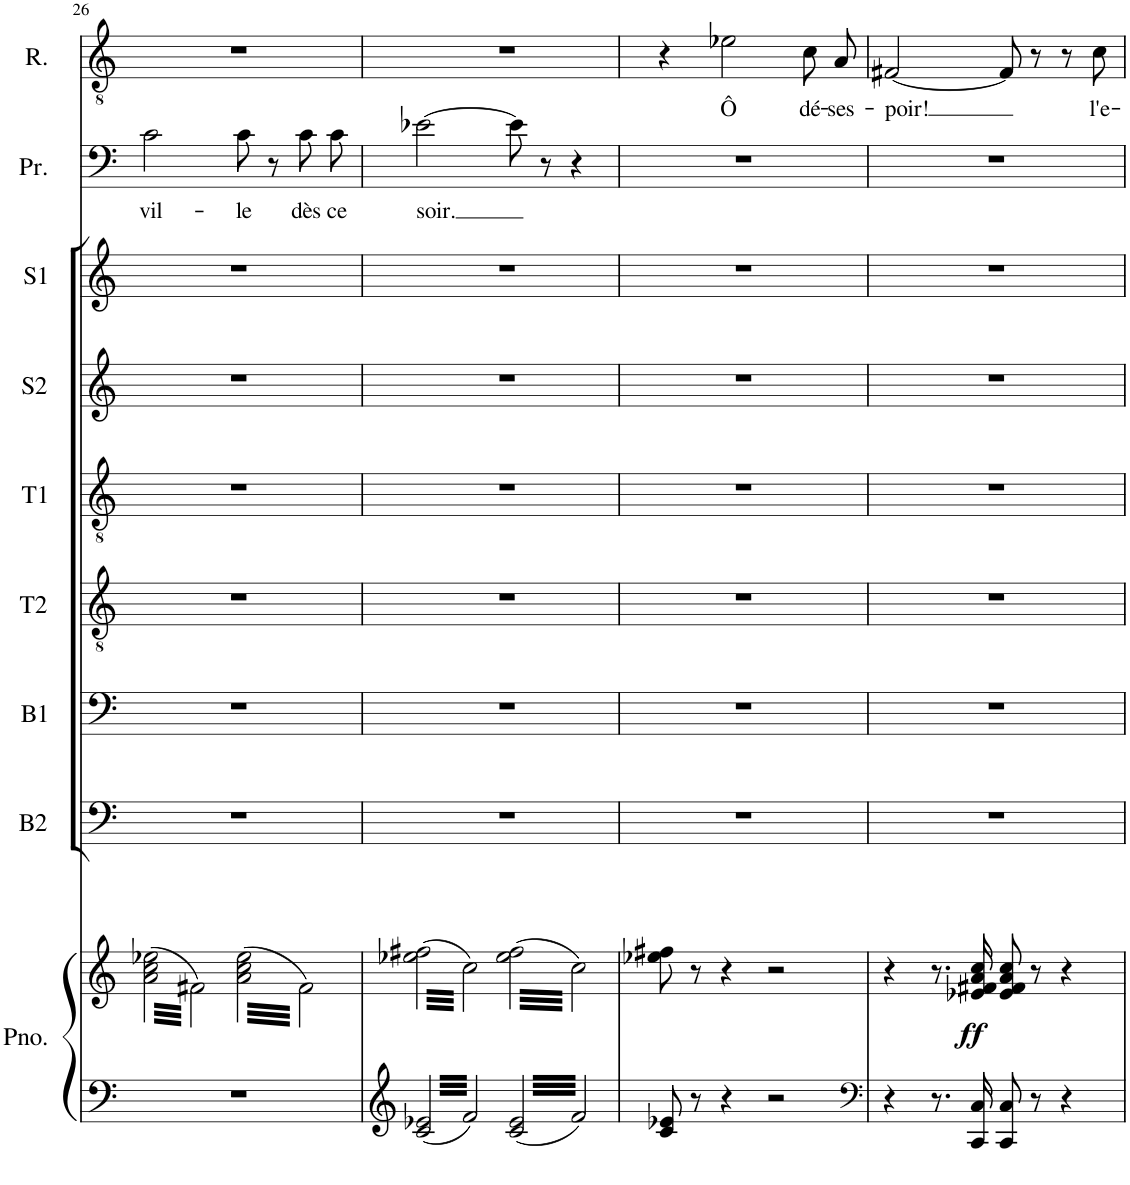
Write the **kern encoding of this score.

**kern	**kern	**dynam	**kern	**kern	**kern	**kern	**kern	**kern	**kern	**text	**kern	**text
*part9	*part9	*part9	*part8	*part7	*part6	*part5	*part4	*part3	*part2	*part2	*part1	*part1
*staff10	*staff9	*staff9/10	*staff8	*staff7	*staff6	*staff5	*staff4	*staff3	*staff2	*staff2	*staff1	*staff1
*I"Piano	*	*	*I"Basse 2	*I"Basse 1	*I"Tenor 2	*I"Tenor 1	*I"Soprano 2	*I"Soprano 1	*I"Prince	*	*I"Roméo	*
*I'Pno.	*	*	*I'B2	*I'B1	*I'T2	*I'T1	*I'S2	*I'S1	*I'Pr.	*	*I'R.	*
!!LO:PB:g=z
*clefF4	*clefG2	*	*clefF4	*clefF4	*clefGv2	*clefGv2	*clefG2	*clefG2	*clefF4	*	*clefGv2	*
*k[]	*k[]	*	*k[]	*k[]	*k[]	*k[]	*k[]	*k[]	*k[]	*	*k[]	*
*M2/2	*M2/2	*	*M2/2	*M2/2	*M2/2	*M2/2	*M2/2	*M2/2	*M2/2	*	*M2/2	*
*met(c|)	*met(c|)	*	*met(c|)	*met(c|)	*met(c|)	*met(c|)	*met(c|)	*met(c|)	*met(c|)	*	*met(c|)	*
=26	=26	=26	=26	=26	=26	=26	=26	=26	=26	=26	=26	=26
!	!	!	!	!	!	!	!	!	!	!LO:LY:b	!	!
*	*tremolo	*	*	*	*	*	*	*	*	*	*	*
1r	(64a\ 64cc\ 64ee-X\LLLL	.	1r	1r	1r	1r	1r	1r	2c\	vil-	1r	.
.	64f#X\)	.	.	.	.	.	.	.	.	.	.	.
.	64a\ 64cc\ 64ee-X\	.	.	.	.	.	.	.	.	.	.	.
.	64f#X\)	.	.	.	.	.	.	.	.	.	.	.
.	64a\ 64cc\ 64ee-X\	.	.	.	.	.	.	.	.	.	.	.
.	64f#X\)	.	.	.	.	.	.	.	.	.	.	.
.	64a\ 64cc\ 64ee-X\	.	.	.	.	.	.	.	.	.	.	.
.	64f#X\)	.	.	.	.	.	.	.	.	.	.	.
.	64a\ 64cc\ 64ee-X\	.	.	.	.	.	.	.	.	.	.	.
.	64f#X\)	.	.	.	.	.	.	.	.	.	.	.
.	64a\ 64cc\ 64ee-X\	.	.	.	.	.	.	.	.	.	.	.
.	64f#X\)	.	.	.	.	.	.	.	.	.	.	.
.	64a\ 64cc\ 64ee-X\	.	.	.	.	.	.	.	.	.	.	.
.	64f#X\)	.	.	.	.	.	.	.	.	.	.	.
.	64a\ 64cc\ 64ee-X\	.	.	.	.	.	.	.	.	.	.	.
.	64f#X\)	.	.	.	.	.	.	.	.	.	.	.
.	64a\ 64cc\ 64ee-X\	.	.	.	.	.	.	.	.	.	.	.
.	64f#X\)	.	.	.	.	.	.	.	.	.	.	.
.	64a\ 64cc\ 64ee-X\	.	.	.	.	.	.	.	.	.	.	.
.	64f#X\)	.	.	.	.	.	.	.	.	.	.	.
.	64a\ 64cc\ 64ee-X\	.	.	.	.	.	.	.	.	.	.	.
.	64f#X\)	.	.	.	.	.	.	.	.	.	.	.
.	64a\ 64cc\ 64ee-X\	.	.	.	.	.	.	.	.	.	.	.
.	64f#X\)	.	.	.	.	.	.	.	.	.	.	.
.	64a\ 64cc\ 64ee-X\	.	.	.	.	.	.	.	.	.	.	.
.	64f#X\)	.	.	.	.	.	.	.	.	.	.	.
.	64a\ 64cc\ 64ee-X\	.	.	.	.	.	.	.	.	.	.	.
.	64f#X\)	.	.	.	.	.	.	.	.	.	.	.
.	64a\ 64cc\ 64ee-X\	.	.	.	.	.	.	.	.	.	.	.
.	64f#X\)	.	.	.	.	.	.	.	.	.	.	.
.	64a\ 64cc\ 64ee-X\	.	.	.	.	.	.	.	.	.	.	.
.	64f#X\)JJJJ	.	.	.	.	.	.	.	.	.	.	.
!	!	!	!	!	!	!	!	!	!	!LO:LY:b	!	!
.	(64a\ 64cc\ 64ee-\LLLL	.	.	.	.	.	.	.	8c\	-le	.	.
.	64f#\)	.	.	.	.	.	.	.	.	.	.	.
.	64a\ 64cc\ 64ee-\	.	.	.	.	.	.	.	.	.	.	.
.	64f#\)	.	.	.	.	.	.	.	.	.	.	.
.	64a\ 64cc\ 64ee-\	.	.	.	.	.	.	.	.	.	.	.
.	64f#\)	.	.	.	.	.	.	.	.	.	.	.
.	64a\ 64cc\ 64ee-\	.	.	.	.	.	.	.	.	.	.	.
.	64f#\)	.	.	.	.	.	.	.	.	.	.	.
.	64a\ 64cc\ 64ee-\	.	.	.	.	.	.	.	8r	.	.	.
.	64f#\)	.	.	.	.	.	.	.	.	.	.	.
.	64a\ 64cc\ 64ee-\	.	.	.	.	.	.	.	.	.	.	.
.	64f#\)	.	.	.	.	.	.	.	.	.	.	.
.	64a\ 64cc\ 64ee-\	.	.	.	.	.	.	.	.	.	.	.
.	64f#\)	.	.	.	.	.	.	.	.	.	.	.
.	64a\ 64cc\ 64ee-\	.	.	.	.	.	.	.	.	.	.	.
.	64f#\)	.	.	.	.	.	.	.	.	.	.	.
!	!	!	!	!	!	!	!	!	!	!LO:LY:b	!	!
.	64a\ 64cc\ 64ee-\	.	.	.	.	.	.	.	8c\L	dès	.	.
.	64f#\)	.	.	.	.	.	.	.	.	.	.	.
.	64a\ 64cc\ 64ee-\	.	.	.	.	.	.	.	.	.	.	.
.	64f#\)	.	.	.	.	.	.	.	.	.	.	.
.	64a\ 64cc\ 64ee-\	.	.	.	.	.	.	.	.	.	.	.
.	64f#\)	.	.	.	.	.	.	.	.	.	.	.
.	64a\ 64cc\ 64ee-\	.	.	.	.	.	.	.	.	.	.	.
.	64f#\)	.	.	.	.	.	.	.	.	.	.	.
!	!	!	!	!	!	!	!	!	!	!LO:LY:b	!	!
.	64a\ 64cc\ 64ee-\	.	.	.	.	.	.	.	8c\J	ce	.	.
.	64f#\)	.	.	.	.	.	.	.	.	.	.	.
.	64a\ 64cc\ 64ee-\	.	.	.	.	.	.	.	.	.	.	.
.	64f#\)	.	.	.	.	.	.	.	.	.	.	.
.	64a\ 64cc\ 64ee-\	.	.	.	.	.	.	.	.	.	.	.
.	64f#\)	.	.	.	.	.	.	.	.	.	.	.
.	64a\ 64cc\ 64ee-\	.	.	.	.	.	.	.	.	.	.	.
.	64f#\)JJJJ	.	.	.	.	.	.	.	.	.	.	.
=27	=27	=27	=27	=27	=27	=27	=27	=27	=27	=27	=27	=27
!	!	!	!	!	!	!	!	!	!	!LO:LY:b	!	!
6.c/ 6.e-X/	(64ee-X\ 64ff#X\LLLL	.	1r	1r	1r	1r	1r	1r	[2e-X\	soir.	1r	.
.	64cc\)	.	.	.	.	.	.	.	.	.	.	.
.	64ee-X\ 64ff#X\	.	.	.	.	.	.	.	.	.	.	.
.	64cc\)	.	.	.	.	.	.	.	.	.	.	.
.	64ee-X\ 64ff#X\	.	.	.	.	.	.	.	.	.	.	.
.	64cc\)	.	.	.	.	.	.	.	.	.	.	.
.	64ee-X\ 64ff#X\	.	.	.	.	.	.	.	.	.	.	.
.	64cc\)	.	.	.	.	.	.	.	.	.	.	.
.	64ee-X\ 64ff#X\	.	.	.	.	.	.	.	.	.	.	.
.	64cc\)	.	.	.	.	.	.	.	.	.	.	.
.	64ee-X\ 64ff#X\	.	.	.	.	.	.	.	.	.	.	.
.	64cc\)	.	.	.	.	.	.	.	.	.	.	.
.	64ee-X\ 64ff#X\	.	.	.	.	.	.	.	.	.	.	.
.	64cc\)	.	.	.	.	.	.	.	.	.	.	.
.	64ee-X\ 64ff#X\	.	.	.	.	.	.	.	.	.	.	.
.	64cc\)	.	.	.	.	.	.	.	.	.	.	.
6.f/	64ee-X\ 64ff#X\	.	.	.	.	.	.	.	.	.	.	.
.	64cc\)	.	.	.	.	.	.	.	.	.	.	.
.	64ee-X\ 64ff#X\	.	.	.	.	.	.	.	.	.	.	.
.	64cc\)	.	.	.	.	.	.	.	.	.	.	.
.	64ee-X\ 64ff#X\	.	.	.	.	.	.	.	.	.	.	.
.	64cc\)	.	.	.	.	.	.	.	.	.	.	.
.	64ee-X\ 64ff#X\	.	.	.	.	.	.	.	.	.	.	.
.	64cc\)	.	.	.	.	.	.	.	.	.	.	.
.	64ee-X\ 64ff#X\	.	.	.	.	.	.	.	.	.	.	.
.	64cc\)	.	.	.	.	.	.	.	.	.	.	.
.	64ee-X\ 64ff#X\	.	.	.	.	.	.	.	.	.	.	.
.	64cc\)	.	.	.	.	.	.	.	.	.	.	.
.	64ee-X\ 64ff#X\	.	.	.	.	.	.	.	.	.	.	.
.	64cc\)	.	.	.	.	.	.	.	.	.	.	.
.	64ee-X\ 64ff#X\	.	.	.	.	.	.	.	.	.	.	.
.	64cc\)JJJJ	.	.	.	.	.	.	.	.	.	.	.
6.c/ 6.e-/	(64ee-\ 64ff#\LLLL	.	.	.	.	.	.	.	8e-\]	.	.	.
.	64cc\)	.	.	.	.	.	.	.	.	.	.	.
.	64ee-\ 64ff#\	.	.	.	.	.	.	.	.	.	.	.
.	64cc\)	.	.	.	.	.	.	.	.	.	.	.
.	64ee-\ 64ff#\	.	.	.	.	.	.	.	.	.	.	.
.	64cc\)	.	.	.	.	.	.	.	.	.	.	.
.	64ee-\ 64ff#\	.	.	.	.	.	.	.	.	.	.	.
.	64cc\)	.	.	.	.	.	.	.	.	.	.	.
.	64ee-\ 64ff#\	.	.	.	.	.	.	.	8r	.	.	.
.	64cc\)	.	.	.	.	.	.	.	.	.	.	.
.	64ee-\ 64ff#\	.	.	.	.	.	.	.	.	.	.	.
.	64cc\)	.	.	.	.	.	.	.	.	.	.	.
.	64ee-\ 64ff#\	.	.	.	.	.	.	.	.	.	.	.
.	64cc\)	.	.	.	.	.	.	.	.	.	.	.
.	64ee-\ 64ff#\	.	.	.	.	.	.	.	.	.	.	.
.	64cc\)	.	.	.	.	.	.	.	.	.	.	.
6.f/	64ee-\ 64ff#\	.	.	.	.	.	.	.	4r	.	.	.
.	64cc\)	.	.	.	.	.	.	.	.	.	.	.
.	64ee-\ 64ff#\	.	.	.	.	.	.	.	.	.	.	.
.	64cc\)	.	.	.	.	.	.	.	.	.	.	.
.	64ee-\ 64ff#\	.	.	.	.	.	.	.	.	.	.	.
.	64cc\)	.	.	.	.	.	.	.	.	.	.	.
.	64ee-\ 64ff#\	.	.	.	.	.	.	.	.	.	.	.
.	64cc\)	.	.	.	.	.	.	.	.	.	.	.
.	64ee-\ 64ff#\	.	.	.	.	.	.	.	.	.	.	.
.	64cc\)	.	.	.	.	.	.	.	.	.	.	.
.	64ee-\ 64ff#\	.	.	.	.	.	.	.	.	.	.	.
.	64cc\)	.	.	.	.	.	.	.	.	.	.	.
.	64ee-\ 64ff#\	.	.	.	.	.	.	.	.	.	.	.
.	64cc\)	.	.	.	.	.	.	.	.	.	.	.
.	64ee-\ 64ff#\	.	.	.	.	.	.	.	.	.	.	.
.	64cc\)JJJJ	.	.	.	.	.	.	.	.	.	.	.
*	*Xtremolo	*	*	*	*	*	*	*	*	*	*	*
=28	=28	=28	=28	=28	=28	=28	=28	=28	=28	=28	=28	=28
8c/ 8e-X/	8ee-X\ 8ff#X\	.	1r	1r	1r	1r	1r	1r	1r	.	4r	.
.	.	.	.	.	.	.	.	.	.	.	.	.
.	.	.	.	.	.	.	.	.	.	.	.	.
.	.	.	.	.	.	.	.	.	.	.	.	.
.	.	.	.	.	.	.	.	.	.	.	.	.
.	.	.	.	.	.	.	.	.	.	.	.	.
.	.	.	.	.	.	.	.	.	.	.	.	.
.	.	.	.	.	.	.	.	.	.	.	.	.
8r	8r	.	.	.	.	.	.	.	.	.	.	.
.	.	.	.	.	.	.	.	.	.	.	.	.
.	.	.	.	.	.	.	.	.	.	.	.	.
.	.	.	.	.	.	.	.	.	.	.	.	.
.	.	.	.	.	.	.	.	.	.	.	.	.
.	.	.	.	.	.	.	.	.	.	.	.	.
.	.	.	.	.	.	.	.	.	.	.	.	.
.	.	.	.	.	.	.	.	.	.	.	.	.
!	!	!	!	!	!	!	!	!	!	!	!	!LO:LY:b
4r	4r	.	.	.	.	.	.	.	.	.	2e-X\	Ô
2r	2r	.	.	.	.	.	.	.	.	.	.	.
!	!	!	!	!	!	!	!	!	!	!	!	!LO:LY:b
.	.	.	.	.	.	.	.	.	.	.	8c\L	dé-
!	!	!	!	!	!	!	!	!	!	!	!	!LO:LY:b
.	.	.	.	.	.	.	.	.	.	.	8A\J	-ses-
=29	=29	=29	=29	=29	=29	=29	=29	=29	=29	=29	=29	=29
*clefF4	*	*	*	*	*	*	*	*	*	*	*	*
!	!	!	!	!	!	!	!	!	!	!	!	!LO:LY:b
4r	4r	.	1r	1r	1r	1r	1r	1r	1r	.	[2F#X/	-poir!
8.r	8.r	.	.	.	.	.	.	.	.	.	.	.
!	!	!LO:DY:b	!	!	!	!	!	!	!	!	!	!
16CC/ 16C/	16e-X/ 16f#X/ 16a/ 16cc/	ff	.	.	.	.	.	.	.	.	.	.
8CC/ 8C/	8e-/ 8f#/ 8a/ 8cc/	.	.	.	.	.	.	.	.	.	8F#/]	.
8r	8r	.	.	.	.	.	.	.	.	.	8r	.
4r	4r	.	.	.	.	.	.	.	.	.	8r	.
!	!	!	!	!	!	!	!	!	!	!	!	!LO:LY:b
.	.	.	.	.	.	.	.	.	.	.	8c\	l'e-
=	=	=	=	=	=	=	=	=	=	=	=	=
*-	*-	*-	*-	*-	*-	*-	*-	*-	*-	*-	*-	*-
